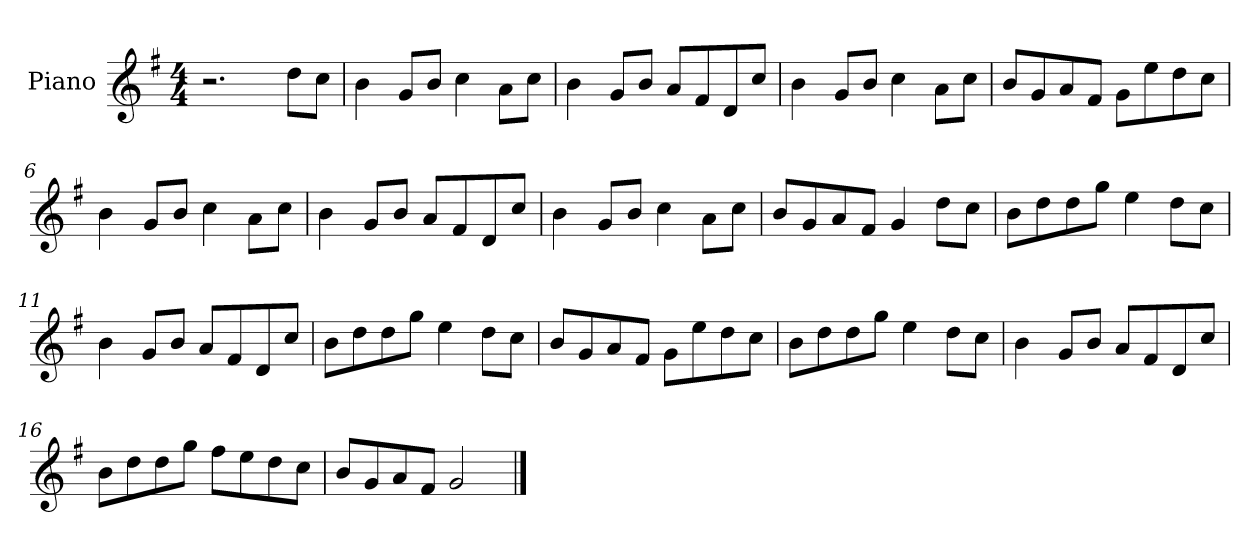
**kern
*part1
*staff1
*I"Piano
*I'Pno
*clefG2
*k[f#]
*M4/4
=1
2.r
8dd\L
8cc\J
=2
4b\
8g/L
8b/J
4cc\
8a\L
8cc\J
=3
4b\
8g/L
8b/J
8a/L
8f#/
8d/
8cc/J
=4
4b\
8g/L
8b/J
4cc\
8a\L
8cc\J
=5
8b/L
8g/
8a/
8f#/J
8g\L
8ee\
8dd\
8cc\J
=6
4b\
8g/L
8b/J
4cc\
8a\L
8cc\J
=7
4b\
8g/L
8b/J
8a/L
8f#/
8d/
8cc/J
=8
4b\
8g/L
8b/J
4cc\
8a\L
8cc\J
=9
8b/L
8g/
8a/
8f#/J
4g/
8dd\L
8cc\J
=10
8b\L
8dd\
8dd\
8gg\J
4ee\
8dd\L
8cc\J
=11
4b\
8g/L
8b/J
8a/L
8f#/
8d/
8cc/J
=12
8b\L
8dd\
8dd\
8gg\J
4ee\
8dd\L
8cc\J
=13
8b/L
8g/
8a/
8f#/J
8g\L
8ee\
8dd\
8cc\J
=14
8b\L
8dd\
8dd\
8gg\J
4ee\
8dd\L
8cc\J
=15
4b\
8g/L
8b/J
8a/L
8f#/
8d/
8cc/J
=16
8b\L
8dd\
8dd\
8gg\J
8ff#\L
8ee\
8dd\
8cc\J
=17
8b/L
8g/
8a/
8f#/J
2g/
==
*-
